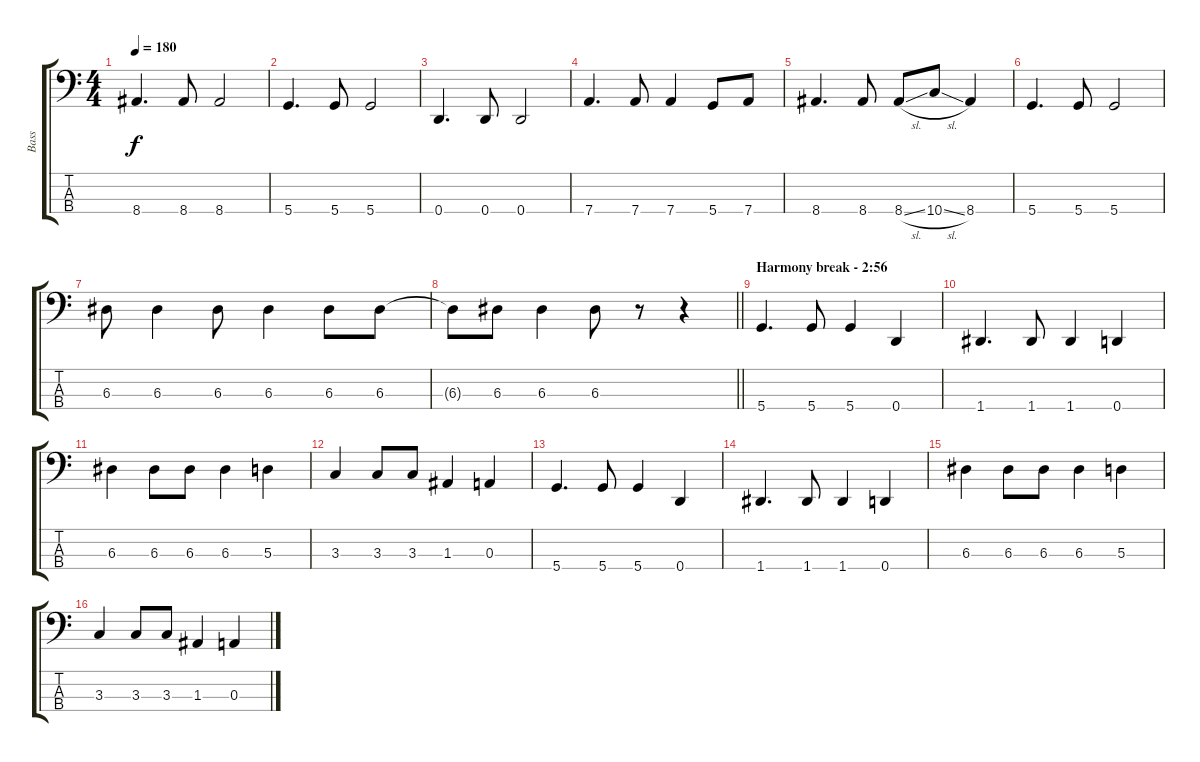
\track ("Bass" "Bass") {instrument electricbasspick}
\staff {score tabs}
\tuning (G2 D2 A1 D1) {hide}
\ts (4 4)
\tempo 180
\clef f4
\ks c
8.4.4{d dy f} 8.4.8 8.4.2 |
5.4.4{d} 5.4.8 5.4.2 |
0.4.4{d} 0.4.8 0.4.2 |
7.4.4{d} 7.4.8 7.4.4 5.4.8 7.4.8 |
8.4.4{d} 8.4.8 8.4{sl}.8 10.4{sl}.8 8.4.4 |
5.4.4{d} 5.4.8 5.4.2 |
6.3.8 6.3.4 6.3.8 6.3.4 6.3.8 6.3.8 |
\barLineRight lightlight
6.3{t}.8 6.3.8 6.3.4 6.3.8 r.8 r.4 |
\section ("" "Harmony break - 2:56")
5.4.4{d} 5.4.8 5.4.4 0.4.4 |
1.4.4{d} 1.4.8 1.4.4 0.4.4 |
6.3.4 6.3.8 6.3.8 6.3.4 5.3.4 |
3.3.4 3.3.8 3.3.8 1.3.4 0.3.4 |
5.4.4{d} 5.4.8 5.4.4 0.4.4 |
1.4.4{d} 1.4.8 1.4.4 0.4.4 |
6.3.4 6.3.8 6.3.8 6.3.4 5.3.4 |
3.3.4 3.3.8 3.3.8 1.3.4 0.3.4
